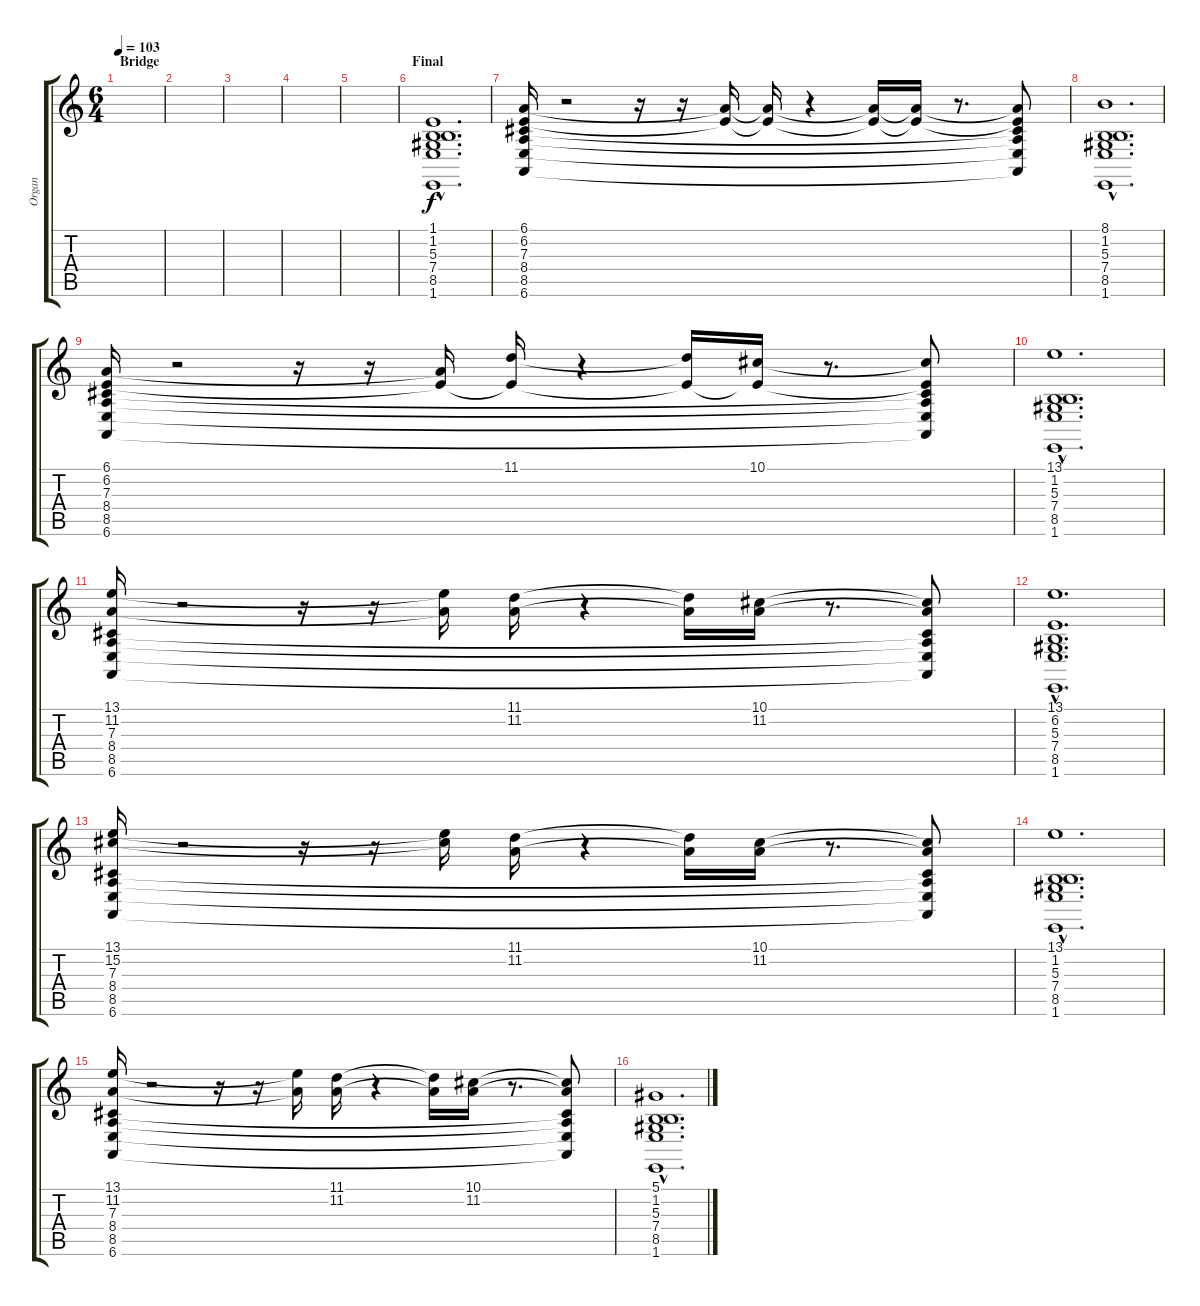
\track ("Organ" "Organ") {instrument drawbarorgan}
\staff {score tabs}
\tuning (Eb4 Bb3 Gb3 Db3 Ab2 Eb2) {hide}
\ts (6 4)
\section ("" "Bridge")
\tempo 103
\clef g2
\ks c
|
|
|
|
|
\section ("" "Final")
(1.1{hac} 1.2{hac} 5.3{hac} 7.4{hac} 8.5{hac} 1.6{hac}).1{d} |
(6.1 6.2 7.3 8.4 8.5 6.6).16 r.2 r.16 r.16 (6.1{t} 6.2{t}).16 (6.1{t} 6.2{t}).16 r.4 (6.1{t} 6.2{t}).16 (6.1{t} 6.2{t}).16 r.8{d} (6.1{t} 6.2{t} 7.3{t} 8.4{t} 8.5{t} 6.6{t}).8 |
(8.1{hac} 1.2{hac} 5.3{hac} 7.4{hac} 8.5{hac} 1.6{hac}).1{d} |
(6.1 6.2 7.3 8.4 8.5 6.6).16 r.2 r.16 r.16 (6.1{t} 6.2{t}).16 (11.1 6.2{t}).16 r.4 (11.1{t} 6.2{t}).16 (10.1 6.2{t}).16 r.8{d} (10.1{t} 6.2{t} 7.3{t} 8.4{t} 8.5{t} 6.6{t}).8 |
(13.1{hac} 1.2{hac} 5.3{hac} 7.4{hac} 8.5{hac} 1.6{hac}).1{d} |
(13.1 11.2 7.3 8.4 8.5 6.6).16 r.2 r.16 r.16 (13.1{t} 11.2{t}).16 (11.1 11.2).16 r.4 (11.1{t} 11.2{t}).16 (10.1 11.2).16 r.8{d} (10.1{t} 11.2{t} 7.3{t} 8.4{t} 8.5{t} 6.6{t}).8 |
(13.1{hac} 6.2{hac} 5.3{hac} 7.4{hac} 8.5{hac} 1.6{hac}).1{d} |
(13.1 15.2 7.3 8.4 8.5 6.6).16 r.2 r.16 r.16 (13.1{t} 15.2{t}).16 (11.1 11.2).16 r.4 (11.1{t} 11.2{t}).16 (10.1 11.2).16 r.8{d} (10.1{t} 11.2{t} 7.3{t} 8.4{t} 8.5{t} 6.6{t}).8 |
(13.1{hac} 1.2{hac} 5.3{hac} 7.4{hac} 8.5{hac} 1.6{hac}).1{d volume 7} |
(13.1 11.2 7.3 8.4 8.5 6.6).16{volume 5} r.2 r.16 r.16 (13.1{t} 11.2{t}).16 (11.1 11.2).16 r.4 (11.1{t} 11.2{t}).16 (10.1 11.2).16 r.8{d} (10.1{t} 11.2{t} 7.3{t} 8.4{t} 8.5{t} 6.6{t}).8 |
(5.1{hac} 1.2{hac} 5.3{hac} 7.4{hac} 8.5{hac} 1.6{hac}).1{d volume 3}
